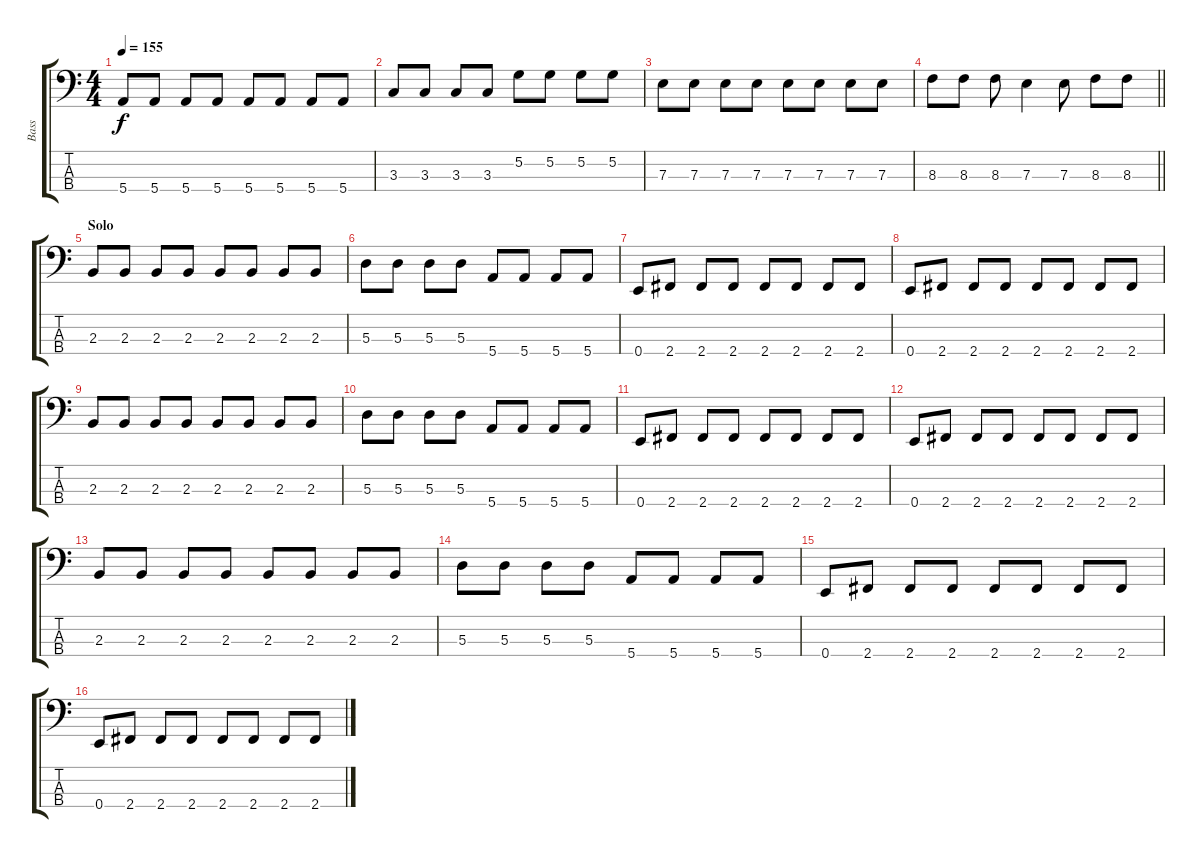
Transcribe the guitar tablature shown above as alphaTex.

\track ("Bass" "Bass") {instrument electricbassfinger}
\staff {score tabs}
\tuning (G2 D2 A1 E1) {hide}
\ts (4 4)
\tempo 155
\clef f4
\ks c
5.4.8{dy f} 5.4.8 5.4.8 5.4.8 5.4.8 5.4.8 5.4.8 5.4.8 |
3.3.8 3.3.8 3.3.8 3.3.8 5.2.8 5.2.8 5.2.8 5.2.8 |
7.3.8 7.3.8 7.3.8 7.3.8 7.3.8 7.3.8 7.3.8 7.3.8 |
\barLineRight lightlight
8.3.8 8.3.8 8.3.8 7.3.4 7.3.8 8.3.8 8.3.8 |
\section ("" "Solo")
2.3.8 2.3.8 2.3.8 2.3.8 2.3.8 2.3.8 2.3.8 2.3.8 |
5.3.8 5.3.8 5.3.8 5.3.8 5.4.8 5.4.8 5.4.8 5.4.8 |
0.4.8 2.4.8 2.4.8 2.4.8 2.4.8 2.4.8 2.4.8 2.4.8 |
0.4.8 2.4.8 2.4.8 2.4.8 2.4.8 2.4.8 2.4.8 2.4.8 |
2.3.8 2.3.8 2.3.8 2.3.8 2.3.8 2.3.8 2.3.8 2.3.8 |
5.3.8 5.3.8 5.3.8 5.3.8 5.4.8 5.4.8 5.4.8 5.4.8 |
0.4.8 2.4.8 2.4.8 2.4.8 2.4.8 2.4.8 2.4.8 2.4.8 |
0.4.8 2.4.8 2.4.8 2.4.8 2.4.8 2.4.8 2.4.8 2.4.8 |
2.3.8 2.3.8 2.3.8 2.3.8 2.3.8 2.3.8 2.3.8 2.3.8 |
5.3.8 5.3.8 5.3.8 5.3.8 5.4.8 5.4.8 5.4.8 5.4.8 |
0.4.8 2.4.8 2.4.8 2.4.8 2.4.8 2.4.8 2.4.8 2.4.8 |
0.4.8 2.4.8 2.4.8 2.4.8 2.4.8 2.4.8 2.4.8 2.4.8
